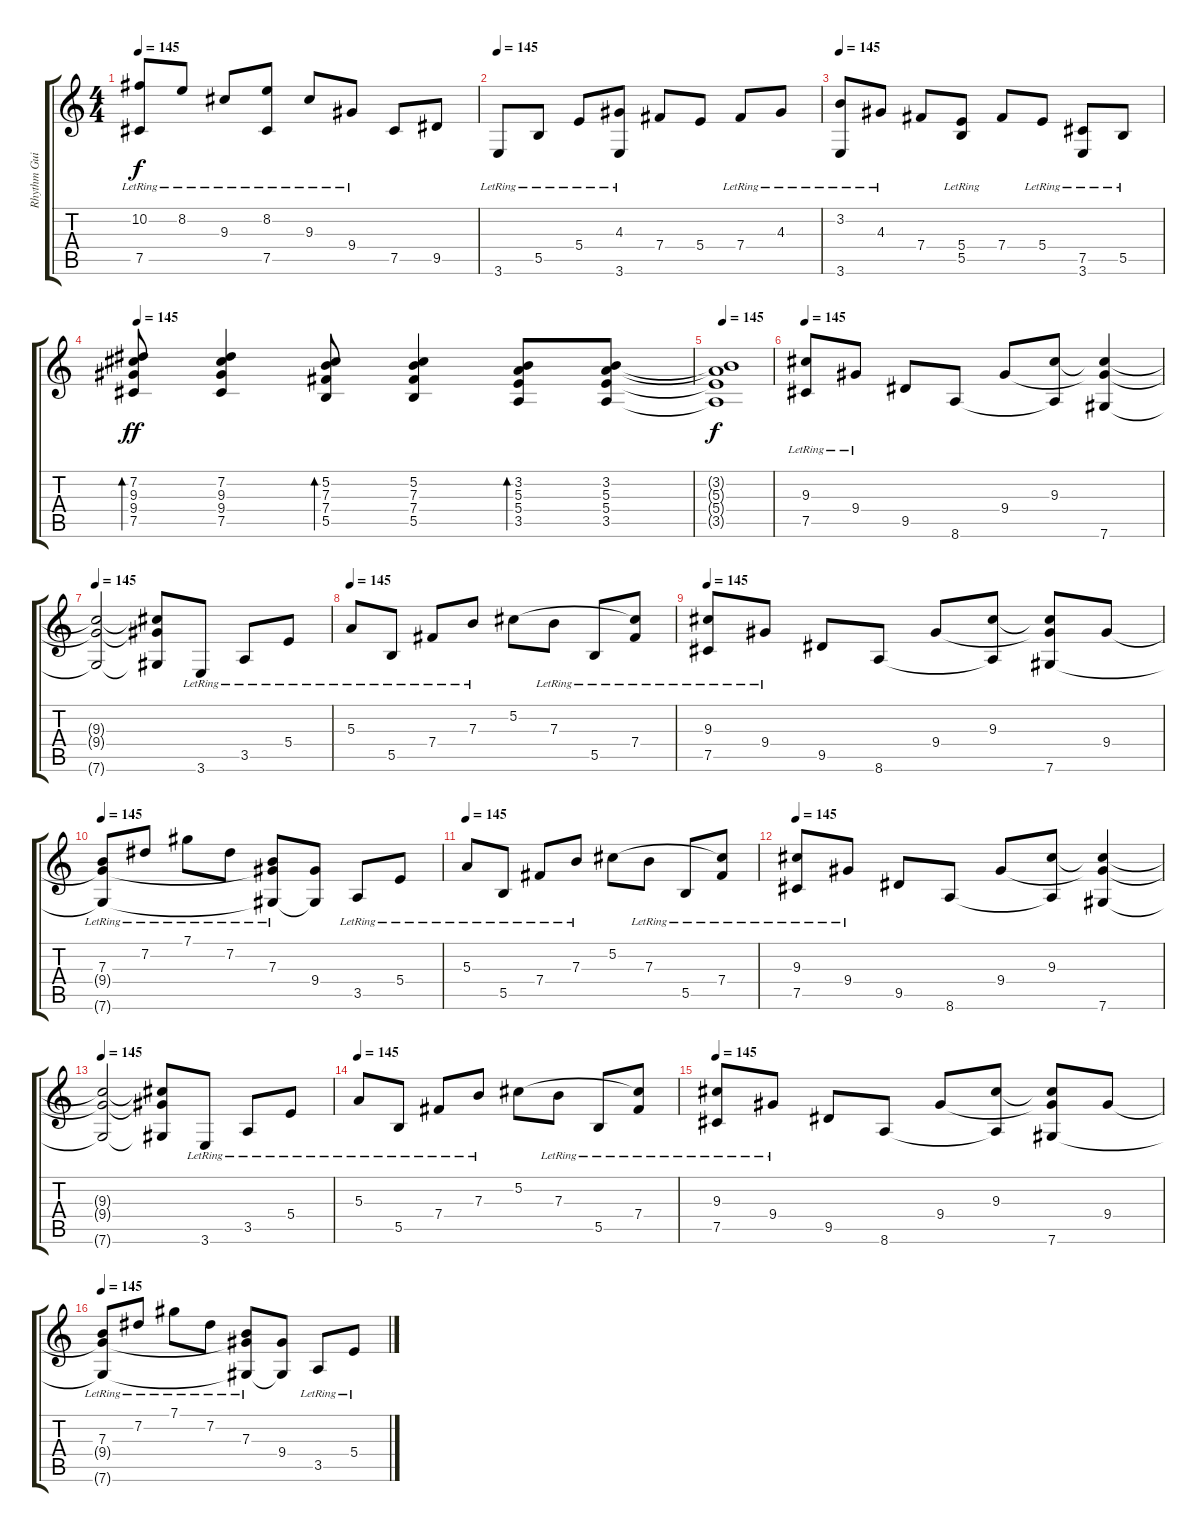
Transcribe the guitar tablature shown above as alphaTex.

\track ("Rhythm Guitar" "Rhythm Gui") {instrument distortionguitar}
\staff {score tabs}
\tuning (Db4 Ab3 E3 B2 Gb2 Db2) {hide}
\ts (4 4)
\tempo 145
\clef g2
\ks c
(10.2 7.5{lr}).8{dy f instrument acousticguitarnylon} 8.2{lr}.8 9.3{lr}.8 (8.2{lr} 7.5{lr}).8 9.3{lr}.8 9.4{lr}.8 7.5.8 9.5.8 |
\tempo 145
3.6{lr}.8{instrument acousticguitarnylon} 5.5{lr}.8 5.4{lr}.8 (4.3{lr} 3.6{lr}).8 7.4.8 5.4.8 7.4{lr}.8 4.3{lr}.8 |
\tempo 145
(3.2{lr} 3.6{lr}).8{instrument acousticguitarnylon} 4.3{lr}.8 7.4.8 (5.4 5.5{lr}).8 7.4.8 5.4{lr}.8 (7.5 3.6{lr}).8 5.5{lr}.8 |
\tempo 145
(7.2 9.3 9.4 7.5).8{bd 30 dy ff instrument acousticguitarnylon} (7.2 9.3 9.4 7.5).4 (5.2 7.3 7.4 5.5).8{bd 60} (5.2 7.3 7.4 5.5).4 (3.2 5.3 5.4 3.5).8{bd 30} (3.2 5.3 5.4 3.5).8 |
\tempo 145
(3.2{t} 5.3{t} 5.4{t} 3.5{t}).1{dy f} |
\tempo 145
(9.3{lr} 7.5{lr}).8{instrument acousticguitarnylon} 9.4{lr}.8 9.5.8 8.6.8 9.4.8 (9.3 8.6{t}).8 (9.3{t} 9.4{t} 7.6).4 |
\tempo 145
(9.3{t} 9.4{t} 7.6{t}).2{instrument acousticguitarnylon} (9.3{t} 9.4{t} 7.6{t}).8 3.6{lr}.8 3.5{lr}.8 5.4{lr}.8 |
\tempo 145
5.3{lr}.8{instrument acousticguitarnylon} 5.5{lr}.8 7.4{lr}.8 7.3{lr}.8 5.2.8 7.3{lr}.8 5.5{lr}.8 (5.2{t} 7.4{lr}).8 |
\tempo 145
(9.3{lr} 7.5{lr}).8{instrument acousticguitarnylon} 9.4{lr}.8 9.5.8 8.6.8 9.4.8 (9.3 8.6{t}).8 (9.3{t} 9.4{t} 7.6).8 9.4.8 |
\tempo 145
(7.3{lr} 9.4{t} 7.6{t}).8{instrument acousticguitarnylon} 7.2{lr}.8 7.1{lr}.8 7.2{lr}.8 (7.3{lr} 9.4{t} 7.6{t}).8 (9.4 7.6{t}).8 3.5{lr}.8 5.4{lr}.8 |
\tempo 145
5.3{lr}.8{instrument acousticguitarnylon} 5.5{lr}.8 7.4{lr}.8 7.3{lr}.8 5.2.8 7.3{lr}.8 5.5{lr}.8 (5.2{t} 7.4{lr}).8 |
\tempo 145
(9.3{lr} 7.5{lr}).8{instrument acousticguitarnylon} 9.4{lr}.8 9.5.8 8.6.8 9.4.8 (9.3 8.6{t}).8 (9.3{t} 9.4{t} 7.6).4 |
\tempo 145
(9.3{t} 9.4{t} 7.6{t}).2{instrument acousticguitarnylon} (9.3{t} 9.4{t} 7.6{t}).8 3.6{lr}.8 3.5{lr}.8 5.4{lr}.8 |
\tempo 145
5.3{lr}.8{instrument acousticguitarnylon} 5.5{lr}.8 7.4{lr}.8 7.3{lr}.8 5.2.8 7.3{lr}.8 5.5{lr}.8 (5.2{t} 7.4{lr}).8 |
\tempo 145
(9.3{lr} 7.5{lr}).8{instrument acousticguitarnylon} 9.4{lr}.8 9.5.8 8.6.8 9.4.8 (9.3 8.6{t}).8 (9.3{t} 9.4{t} 7.6).8 9.4.8 |
\tempo 145
(7.3{lr} 9.4{t} 7.6{t}).8{instrument acousticguitarnylon} 7.2{lr}.8 7.1{lr}.8 7.2{lr}.8 (7.3{lr} 9.4{t} 7.6{t}).8 (9.4 7.6{t}).8 3.5{lr}.8 5.4{lr}.8
